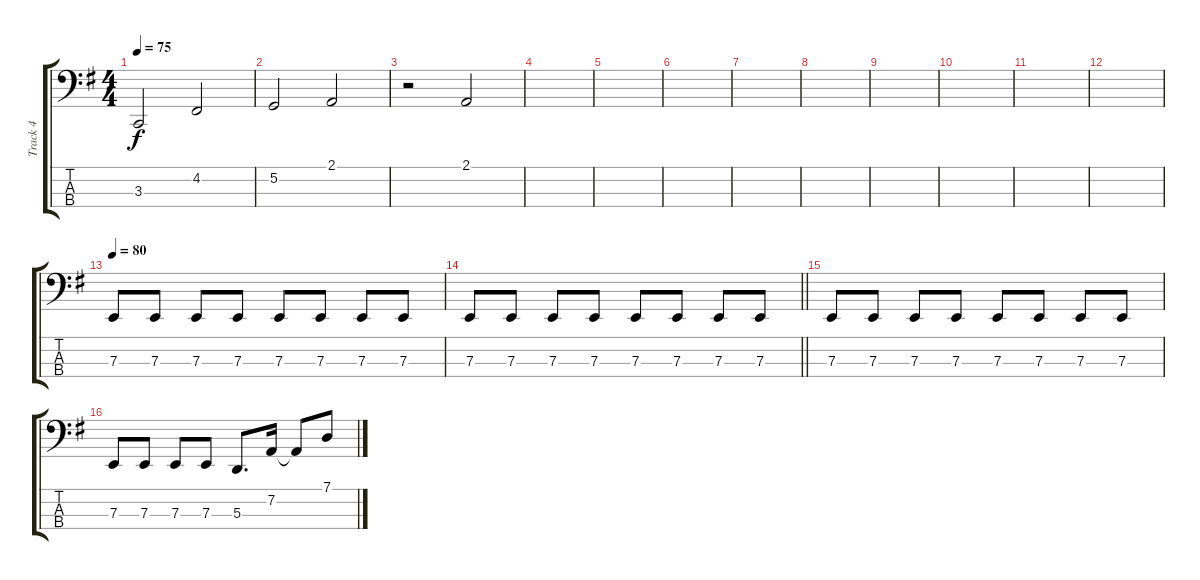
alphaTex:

\track ("Track 4" "Track 4") {instrument acousticgrandpiano}
\staff {score tabs}
\tuning (G2 D2 A1 E1) {hide}
\ts (4 4)
\tempo 75
\clef f4
\ks g
3.3.2{dy f} 4.2.2 |
5.2.2 2.1.2 |
r.2 2.1.2 |
|
|
|
|
|
|
|
|
|
\tempo 80
7.3.8 7.3.8 7.3.8 7.3.8 7.3.8 7.3.8 7.3.8 7.3.8 |
\barLineRight lightlight
7.3.8 7.3.8 7.3.8 7.3.8 7.3.8 7.3.8 7.3.8 7.3.8 |
7.3.8 7.3.8 7.3.8 7.3.8 7.3.8 7.3.8 7.3.8 7.3.8 |
7.3.8 7.3.8 7.3.8 7.3.8 5.3.8{d} 7.2.16 7.2{t}.8 7.1.8
